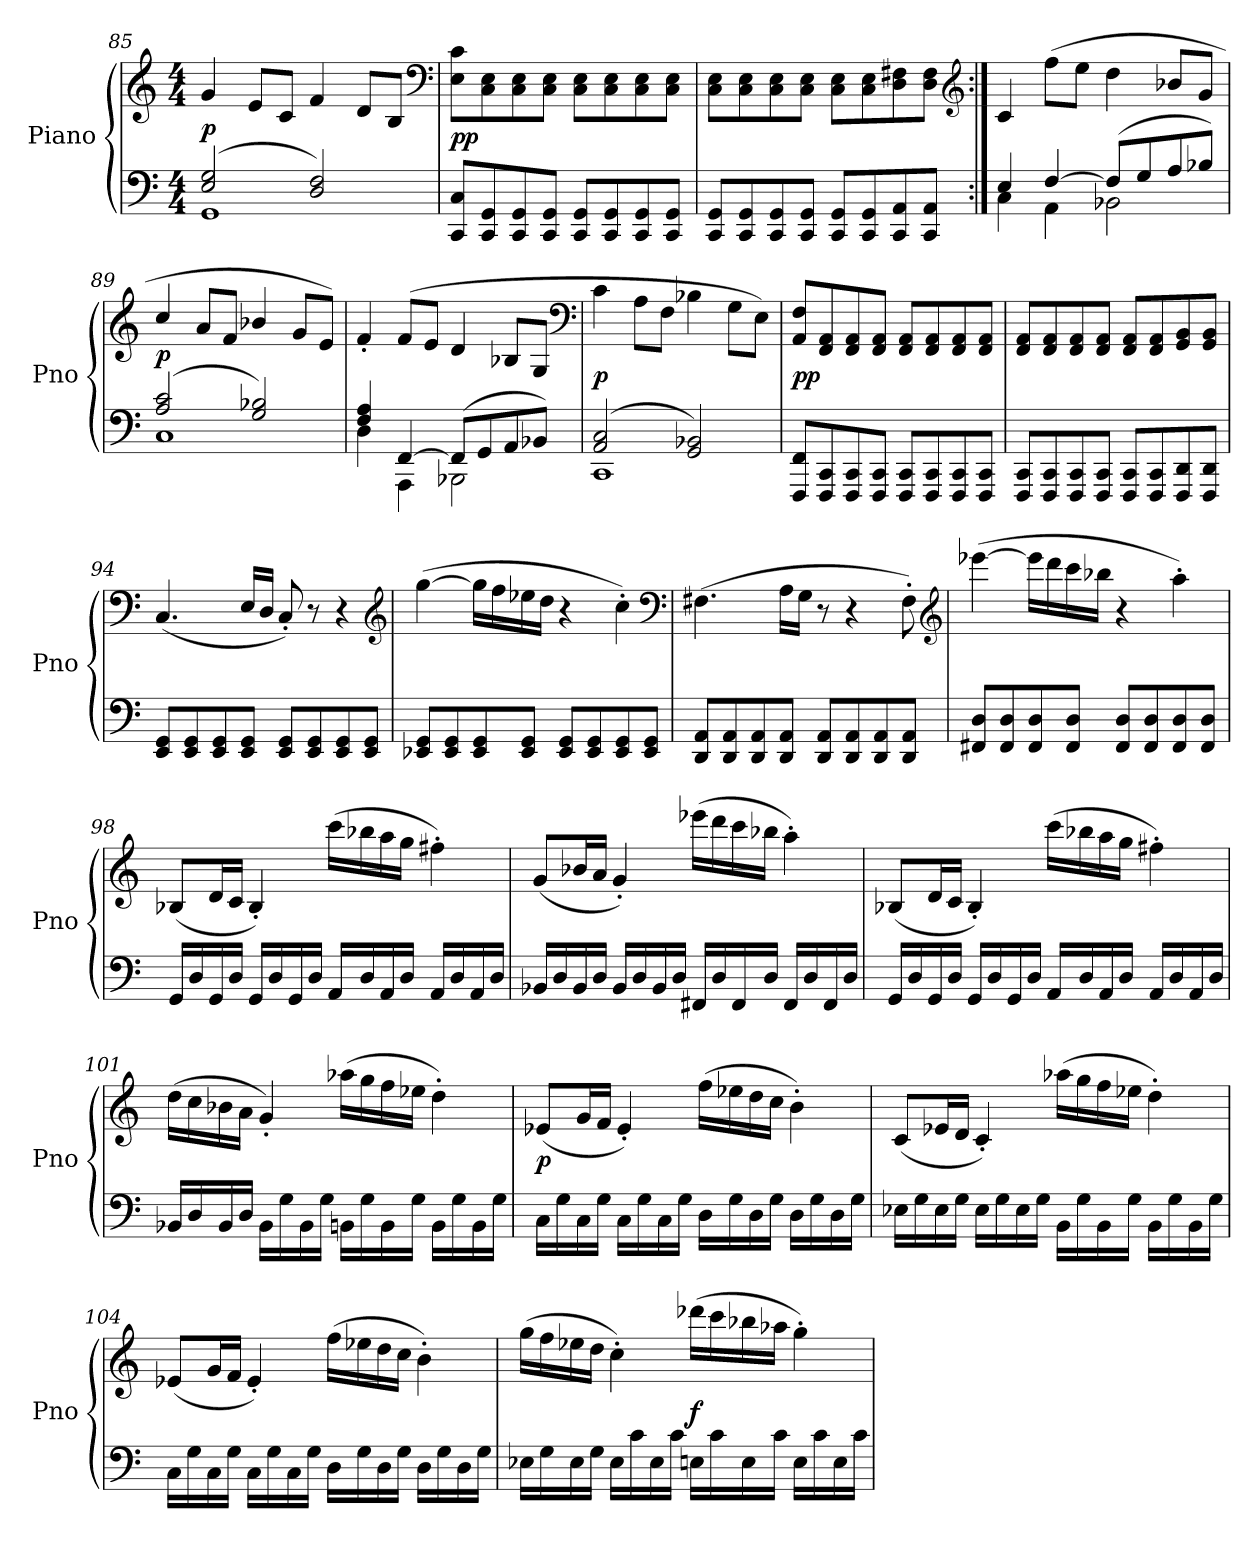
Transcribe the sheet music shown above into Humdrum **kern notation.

**kern	**kern	**dynam
*part1	*part1	*part1
*staff2	*staff1	*staff1/2
*I"Piano	*	*
*I'Pno	*	*
*clefF4	*clefG2	*
*k[]	*k[]	*
*C:	*C:	*
*M4/4	*M4/4	*
=85	=85	=85
*^	*	*
(2E/ 2G/	1GG	4g/	p
.	.	8e/L	.
.	.	8c/J	.
2D/ 2F/)	.	4f/	.
.	.	8d/L	.
.	.	8B/J	.
*v	*v	*	*
*	*clefF4	*
=86	=86	=86
8CC/ 8C/L	8E\ 8c\L	pp
8CC/ 8GG/	8C\ 8E\	.
8CC/ 8GG/	8C\ 8E\	.
8CC/ 8GG/J	8C\ 8E\J	.
8CC/ 8GG/L	8C\ 8E\L	.
8CC/ 8GG/	8C\ 8E\	.
8CC/ 8GG/	8C\ 8E\	.
8CC/ 8GG/J	8C\ 8E\J	.
=87	=87	=87
8CC/ 8GG/L	8C\ 8E\L	.
8CC/ 8GG/	8C\ 8E\	.
8CC/ 8GG/	8C\ 8E\	.
8CC/ 8GG/J	8C\ 8E\J	.
8CC/ 8GG/L	8C\ 8E\L	.
8CC/ 8GG/	8C\ 8E\	.
8CC/ 8AA/	8D\ 8F#X\	.
8CC/ 8AA/J	8D\ 8F#\J	.
*	*clefG2	*
=88:|!	=88:|!	=88:|!
*^	*	*
4E/	4C\	4c/	.
[4F/	4AA\	(8ff\L	.
.	.	8ee\J	.
(8F/L]	2BB-X\	4dd\	.
8G/	.	.	.
8A/	.	8b-X/L	.
8B-X/J)	.	8g/J	.
=89	=89	=89	=89
(2A/ 2c/	1C	4cc/	p
.	.	8a/L	.
.	.	8f/J	.
2G/ 2B-X/)	.	4b-X/	.
.	.	8g/L	.
.	.	8e/J)	.
=90	=90	=90	=90
4F/ 4A/	4D\	4f'/	.
[4FF/	4AAA\	(8f/L	.
.	.	8e/J	.
(8FF/L]	2BBB-X\	4d/	.
8GG/	.	.	.
8AA/	.	8B-X/L	.
8BB-X/J)	.	8G/J	.
*	*	*clefF4	*
=91	=91	=91	=91
(2AA/ 2C/	1CC	4c\	p
.	.	8A\L	.
.	.	8F\J	.
2GG/ 2BB-X/)	.	4B-X\	.
.	.	8G\L	.
.	.	8E\J)	.
*v	*v	*	*
=92	=92	=92
8FFF/ 8FF/L	8AA/ 8F/L	pp
8FFF/ 8CC/	8FF/ 8AA/	.
8FFF/ 8CC/	8FF/ 8AA/	.
8FFF/ 8CC/J	8FF/ 8AA/J	.
8FFF/ 8CC/L	8FF/ 8AA/L	.
8FFF/ 8CC/	8FF/ 8AA/	.
8FFF/ 8CC/	8FF/ 8AA/	.
8FFF/ 8CC/J	8FF/ 8AA/J	.
=93	=93	=93
8FFF/ 8CC/L	8FF/ 8AA/L	.
8FFF/ 8CC/	8FF/ 8AA/	.
8FFF/ 8CC/	8FF/ 8AA/	.
8FFF/ 8CC/J	8FF/ 8AA/J	.
8FFF/ 8CC/L	8FF/ 8AA/L	.
8FFF/ 8CC/	8FF/ 8AA/	.
8FFF/ 8DD/	8GG/ 8BB/	.
8FFF/ 8DD/J	8GG/ 8BB/J	.
=94	=94	=94
8EE/ 8GG/L	(4.C/	.
8EE/ 8GG/	.	.
8EE/ 8GG/	.	.
8EE/ 8GG/J	16E/LL	.
.	16D/JJ	.
8EE/ 8GG/L	8C'/)	.
8EE/ 8GG/	8r	.
8EE/ 8GG/	4r	.
8EE/ 8GG/J	.	.
*	*clefG2	*
=95	=95	=95
8EE-X/ 8GG/L	([4gg\	.
8EE-/ 8GG/	.	.
8EE-/ 8GG/	16gg\LL]	.
.	16ff\	.
8EE-/ 8GG/J	16ee-X\	.
.	16dd\JJ	.
8EE-/ 8GG/L	4r	.
8EE-/ 8GG/	.	.
8EE-/ 8GG/	4cc'\)	.
8EE-/ 8GG/J	.	.
*	*clefF4	*
=96	=96	=96
8DD/ 8AA/L	(4.F#X\	.
8DD/ 8AA/	.	.
8DD/ 8AA/	.	.
8DD/ 8AA/J	16A\LL	.
.	16G\JJ	.
8DD/ 8AA/L	8r	.
8DD/ 8AA/	4r	.
8DD/ 8AA/	.	.
8DD/ 8AA/J	8F#'\)	.
*	*clefG2	*
=97	=97	=97
8FF#X/ 8D/L	([4eee-X\	.
8FF#/ 8D/	.	.
8FF#/ 8D/	16eee-\LL]	.
.	16ddd\	.
8FF#/ 8D/J	16ccc\	.
.	16bb-X\JJ	.
8FF#/ 8D/L	4r	.
8FF#/ 8D/	.	.
8FF#/ 8D/	4aa'\)	.
8FF#/ 8D/J	.	.
=98	=98	=98
16GG/LL	(8B-X/L	.
16D/	.	.
16GG/	16d/L	.
16D/JJ	16c/JJ	.
16GG/LL	4B-'/)	.
16D/	.	.
16GG/	.	.
16D/JJ	.	.
16AA/LL	(16ccc\LL	.
16D/	16bb-X\	.
16AA/	16aa\	.
16D/JJ	16gg\JJ	.
16AA/LL	4ff#X'\)	.
16D/	.	.
16AA/	.	.
16D/JJ	.	.
=99	=99	=99
16BB-X/LL	(8g/L	.
16D/	.	.
16BB-/	16b-X/L	.
16D/JJ	16a/JJ	.
16BB-/LL	4g'/)	.
16D/	.	.
16BB-/	.	.
16D/JJ	.	.
16FF#X/LL	(16eee-X\LL	.
16D/	16ddd\	.
16FF#/	16ccc\	.
16D/JJ	16bb-X\JJ	.
16FF#/LL	4aa'\)	.
16D/	.	.
16FF#/	.	.
16D/JJ	.	.
=100	=100	=100
16GG/LL	(8B-X/L	.
16D/	.	.
16GG/	16d/L	.
16D/JJ	16c/JJ	.
16GG/LL	4B-'/)	.
16D/	.	.
16GG/	.	.
16D/JJ	.	.
16AA/LL	(16ccc\LL	.
16D/	16bb-X\	.
16AA/	16aa\	.
16D/JJ	16gg\JJ	.
16AA/LL	4ff#X'\)	.
16D/	.	.
16AA/	.	.
16D/JJ	.	.
=101	=101	=101
16BB-X/LL	(16dd\LL	.
16D/	16cc\	.
16BB-/	16b-X\	.
16D/JJ	16a\JJ	.
16BB-\LL	4g'/)	.
16G\	.	.
16BB-\	.	.
16G\JJ	.	.
16BBn\LL	(16aa-X\LL	.
16G\	16gg\	.
16BB\	16ff\	.
16G\JJ	16ee-X\JJ	.
16BB\LL	4dd'\)	.
16G\	.	.
16BB\	.	.
16G\JJ	.	.
=102	=102	=102
16C\LL	(8e-X/L	p
16G\	.	.
16C\	16g/L	.
16G\JJ	16f/JJ	.
16C\LL	4e-'/)	.
16G\	.	.
16C\	.	.
16G\JJ	.	.
16D\LL	(16ff\LL	.
16G\	16ee-X\	.
16D\	16dd\	.
16G\JJ	16cc\JJ	.
16D\LL	4b'\)	.
16G\	.	.
16D\	.	.
16G\JJ	.	.
=103	=103	=103
16E-X\LL	(8c/L	.
16G\	.	.
16E-\	16e-X/L	.
16G\JJ	16d/JJ	.
16E-\LL	4c'/)	.
16G\	.	.
16E-\	.	.
16G\JJ	.	.
16BB\LL	(16aa-X\LL	.
16G\	16gg\	.
16BB\	16ff\	.
16G\JJ	16ee-X\JJ	.
16BB\LL	4dd'\)	.
16G\	.	.
16BB\	.	.
16G\JJ	.	.
=104	=104	=104
16C\LL	(8e-X/L	.
16G\	.	.
16C\	16g/L	.
16G\JJ	16f/JJ	.
16C\LL	4e-'/)	.
16G\	.	.
16C\	.	.
16G\JJ	.	.
16D\LL	(16ff\LL	.
16G\	16ee-X\	.
16D\	16dd\	.
16G\JJ	16cc\JJ	.
16D\LL	4b'\)	.
16G\	.	.
16D\	.	.
16G\JJ	.	.
=105	=105	=105
16E-X\LL	(16gg\LL	.
16G\	16ff\	.
16E-\	16ee-X\	.
16G\JJ	16dd\JJ	.
16E-\LL	4cc'\)	.
16c\	.	.
16E-\	.	.
16c\JJ	.	.
16En\LL	(16ddd-X\LL	f
16c\	16ccc\	.
16E\	16bb-X\	.
16c\JJ	16aa-X\JJ	.
16E\LL	4gg'\)	.
16c\	.	.
16E\	.	.
16c\JJ	.	.
=	=	=
*-	*-	*-
